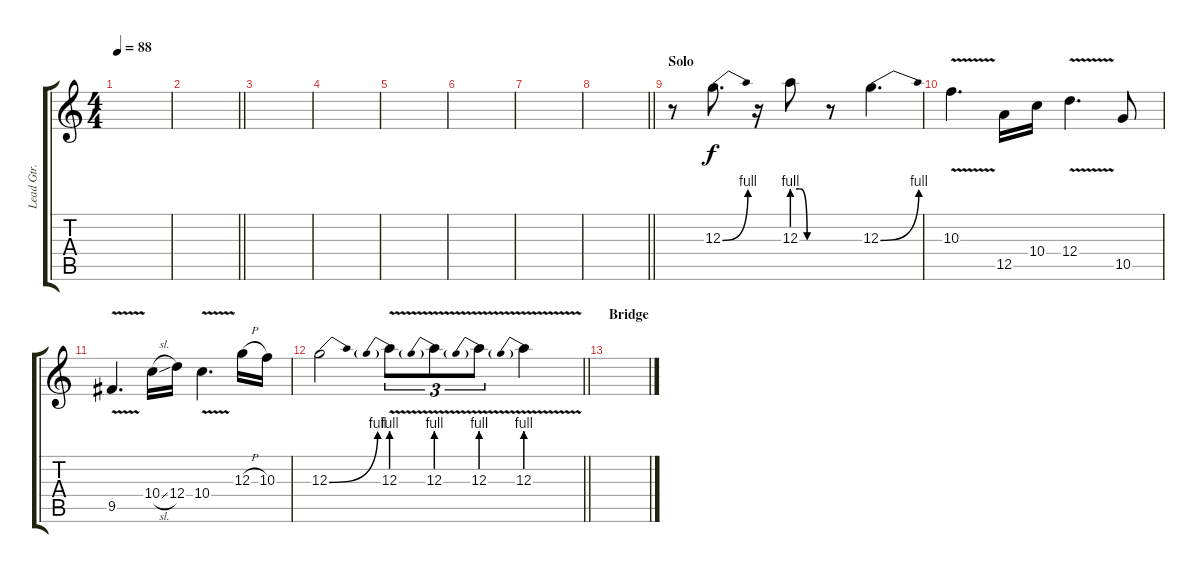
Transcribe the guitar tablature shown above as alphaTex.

\track ("Lead Gtr." "Lead Gtr.") {instrument distortionguitar}
\staff {score tabs}
\tuning (E4 B3 G3 D3 A2 D2) {hide}
\ts (4 4)
\tempo 88
\clef g2
\ks c
|
\barLineRight lightlight
|
\section ("" "")
|
|
|
|
|
\barLineRight lightlight
|
\section ("" "Solo")
r.8 12.3{be (bend 0 0 60 4)}.8{d} r.16 12.3{be (custom 0 4 15 4 30 0 60 0)}.8 r.8 12.3{be (bend 0 0 60 4)}.4{d} |
10.3{v}.4{d} 12.5.16 10.4.16 12.4{v}.4{d} 10.5.8 |
9.5{v}.4{d} 10.4{sl}.16 12.4.16 10.4{v}.4{d} 12.3{h}.16 10.3.16 |
\barLineRight lightlight
12.3{be (bend 0 0 60 4)}.2 12.3{be (prebend 0 4 60 4) v}.8{tu (3 2)} 12.3{be (prebend 0 4 60 4) v}.8{tu (3 2)} 12.3{be (prebend 0 4 60 4) v}.8{tu (3 2)} 12.3{be (prebend 0 4 60 4) v}.4 |
\section ("" "Bridge")
